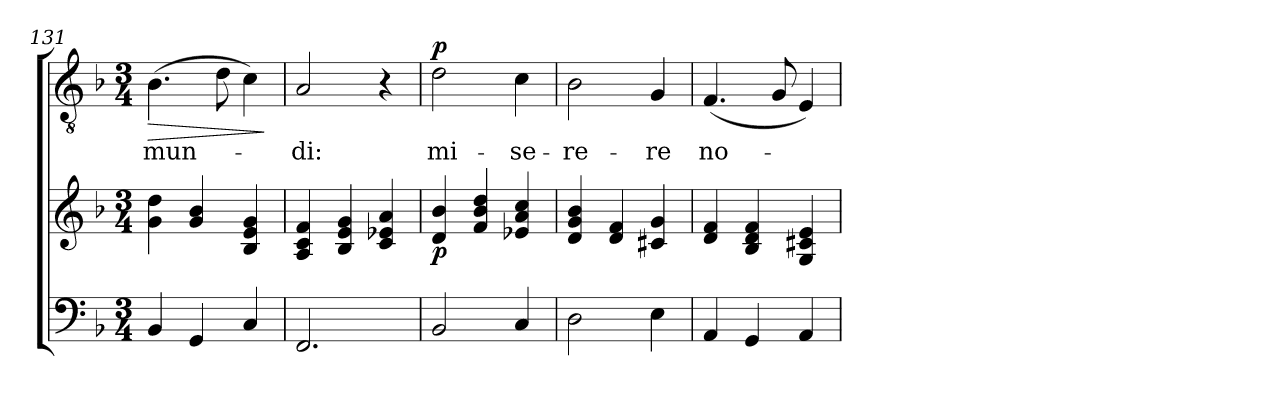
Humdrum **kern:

**kern	**kern	**dynam	**kern	**text	**dynam
*part2	*part2	*part2	*part1	*part1	*part1
*staff3	*staff2	*staff2/3	*staff1	*staff1	*staff1
*clefF4	*clefG2	*	*clefGv2	*	*
*k[b-]	*k[b-]	*	*k[b-]	*	*
*F:	*F:	*	*F:	*	*
*M3/4	*M3/4	*	*M3/4	*	*
=131	=131	=131	=131	=131	=131
!	!	!	!	!LO:LY:b	!LO:HP:b
4BB-/	4g\ 4dd\	.	(>4.B-\	mun-	>
4GG/	4g/ 4b-/	.	.	.	.
.	.	.	8d\	.	.
4C/	4B-/ 4e/ 4g/	.	4c\)	.	.
.	.	.	.	.	]
=132	=132	=132	=132	=132	=132
!	!	!	!	!LO:LY:b	!
2.FF/	4A/ 4c/ 4f/	.	2A/	-di:	.
.	4B-/ 4e/ 4g/	.	.	.	.
.	4c/ 4e-X/ 4a/	.	4r	.	.
=133	=133	=133	=133	=133	=133
!	!	!LO:DY:b	!	!LO:LY:b	!LO:DY:a
2BB-/	4d/ 4b-/	p	2d\	mi-	p
.	4f/ 4b-/ 4dd/	.	.	.	.
!	!	!	!	!LO:LY:b	!
4C/	4e-X/ 4a/ 4cc/	.	4c\	-se-	.
!!LO:LB:g=z
=134	=134	=134	=134	=134	=134
!	!	!	!	!LO:LY:b	!
2D\	4d/ 4g/ 4b-/	.	2B-\	-re-	.
.	4d/ 4f/	.	.	.	.
!	!	!	!	!LO:LY:b	!
4E\	4c#X/ 4g/	.	4G/	-re	.
=135	=135	=135	=135	=135	=135
!	!	!	!	!LO:LY:b	!
4AA/	4d/ 4f/	.	(<4.F/	no-	.
4GG/	4B-/ 4d/ 4f/	.	.	.	.
.	.	.	8G/	.	.
4AA/	4G/ 4c#X/ 4e/	.	4E/)	.	.
=	=	=	=	=	=
*-	*-	*-	*-	*-	*-
